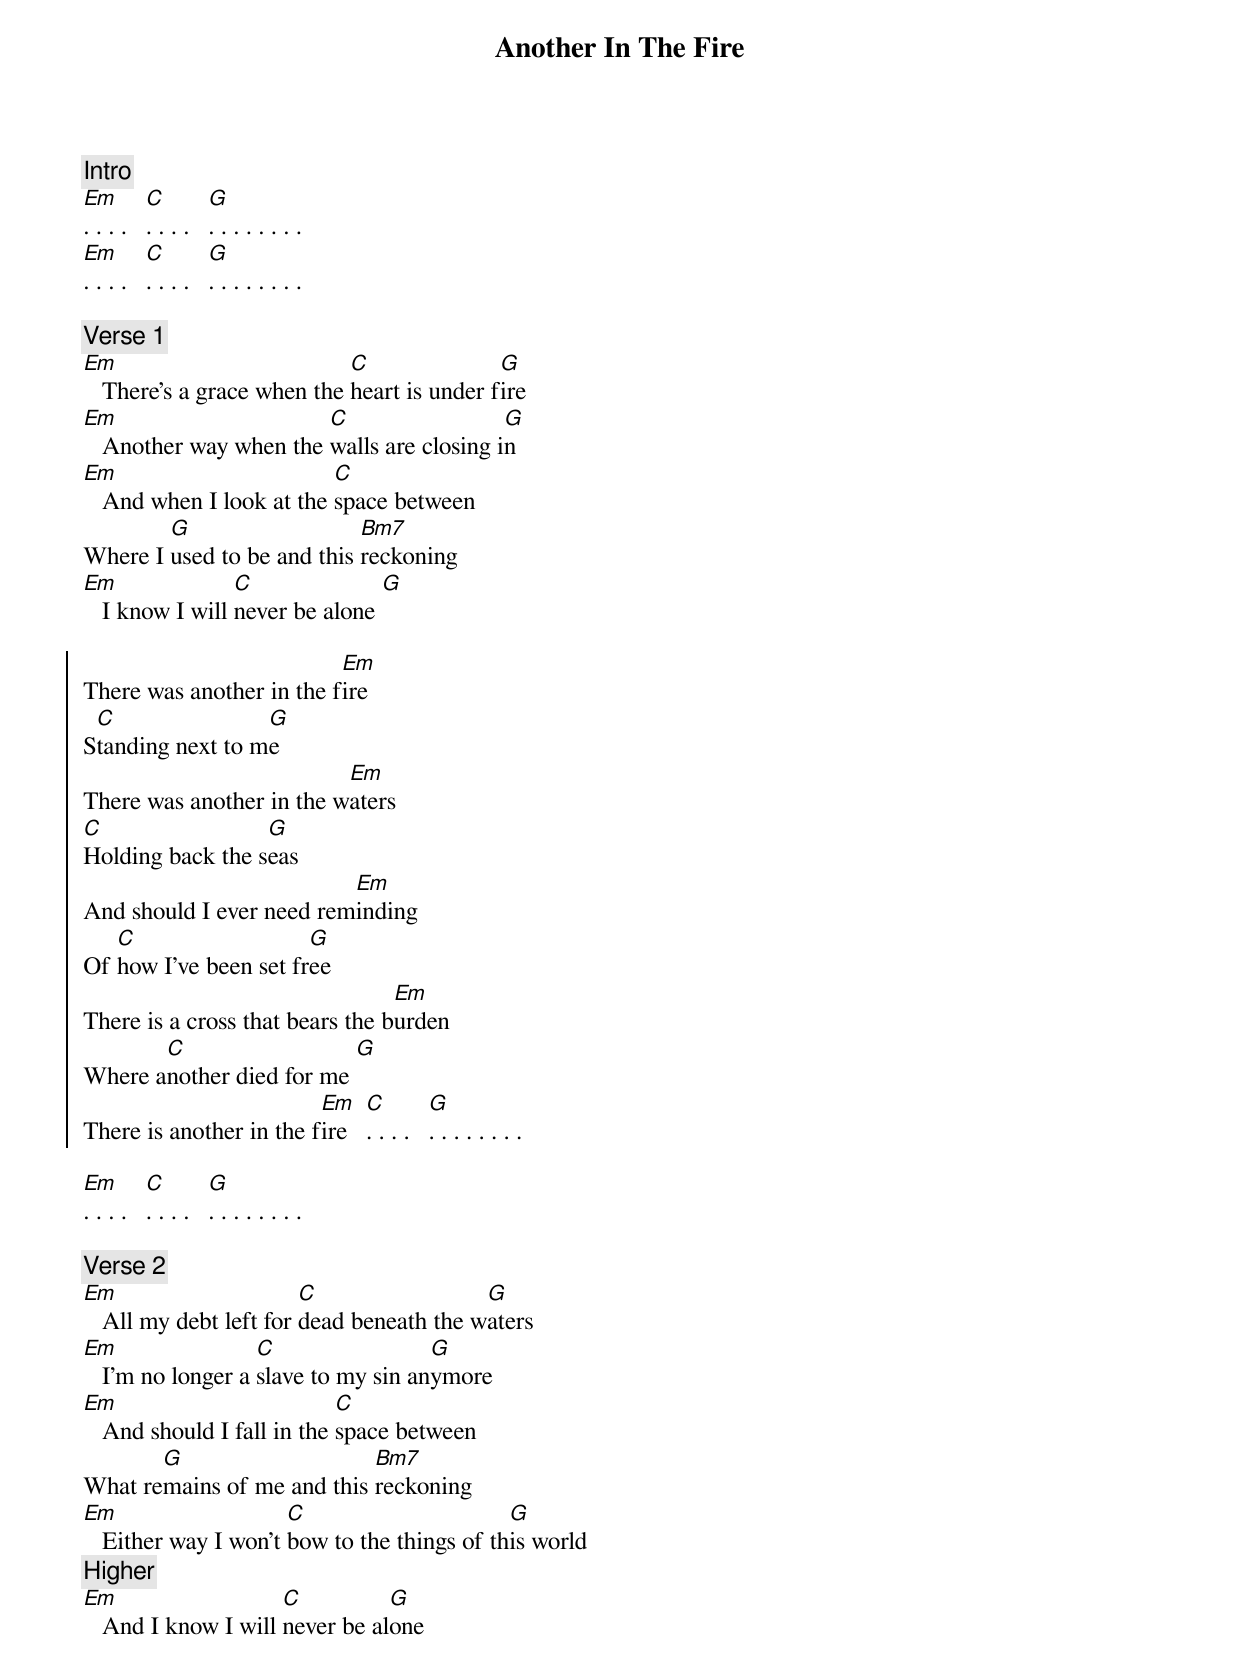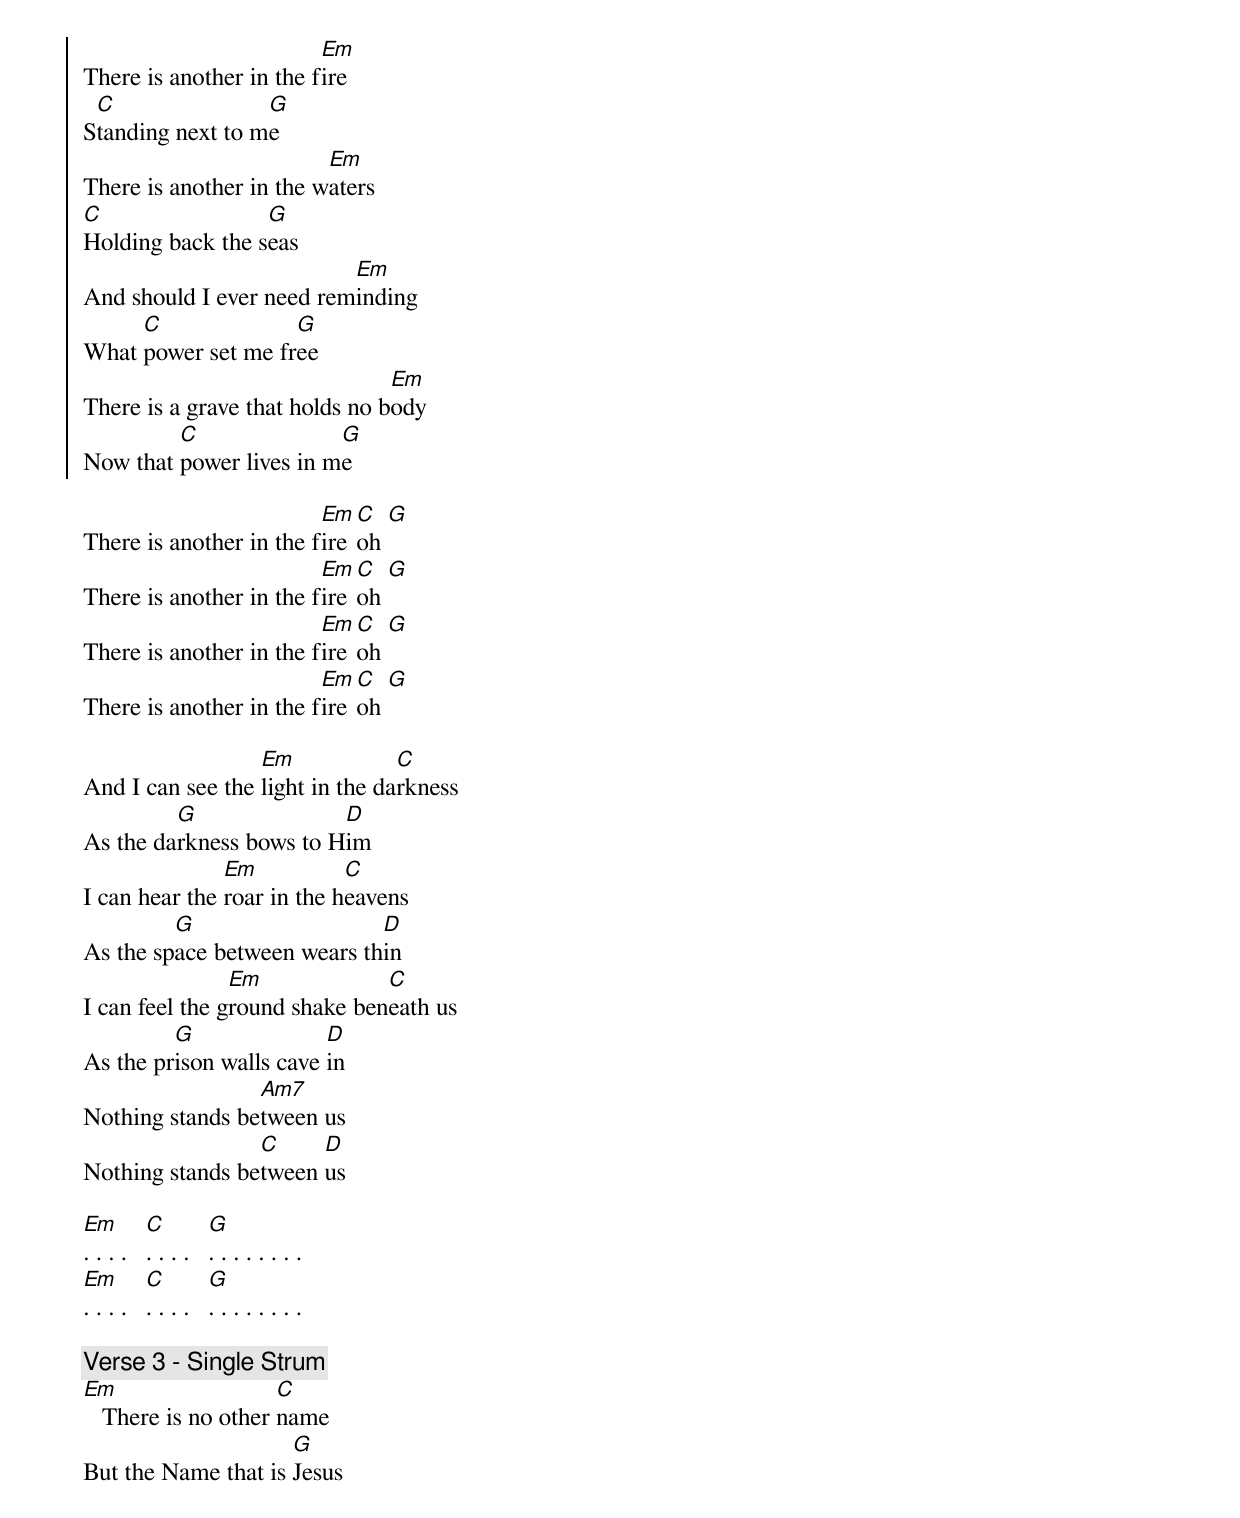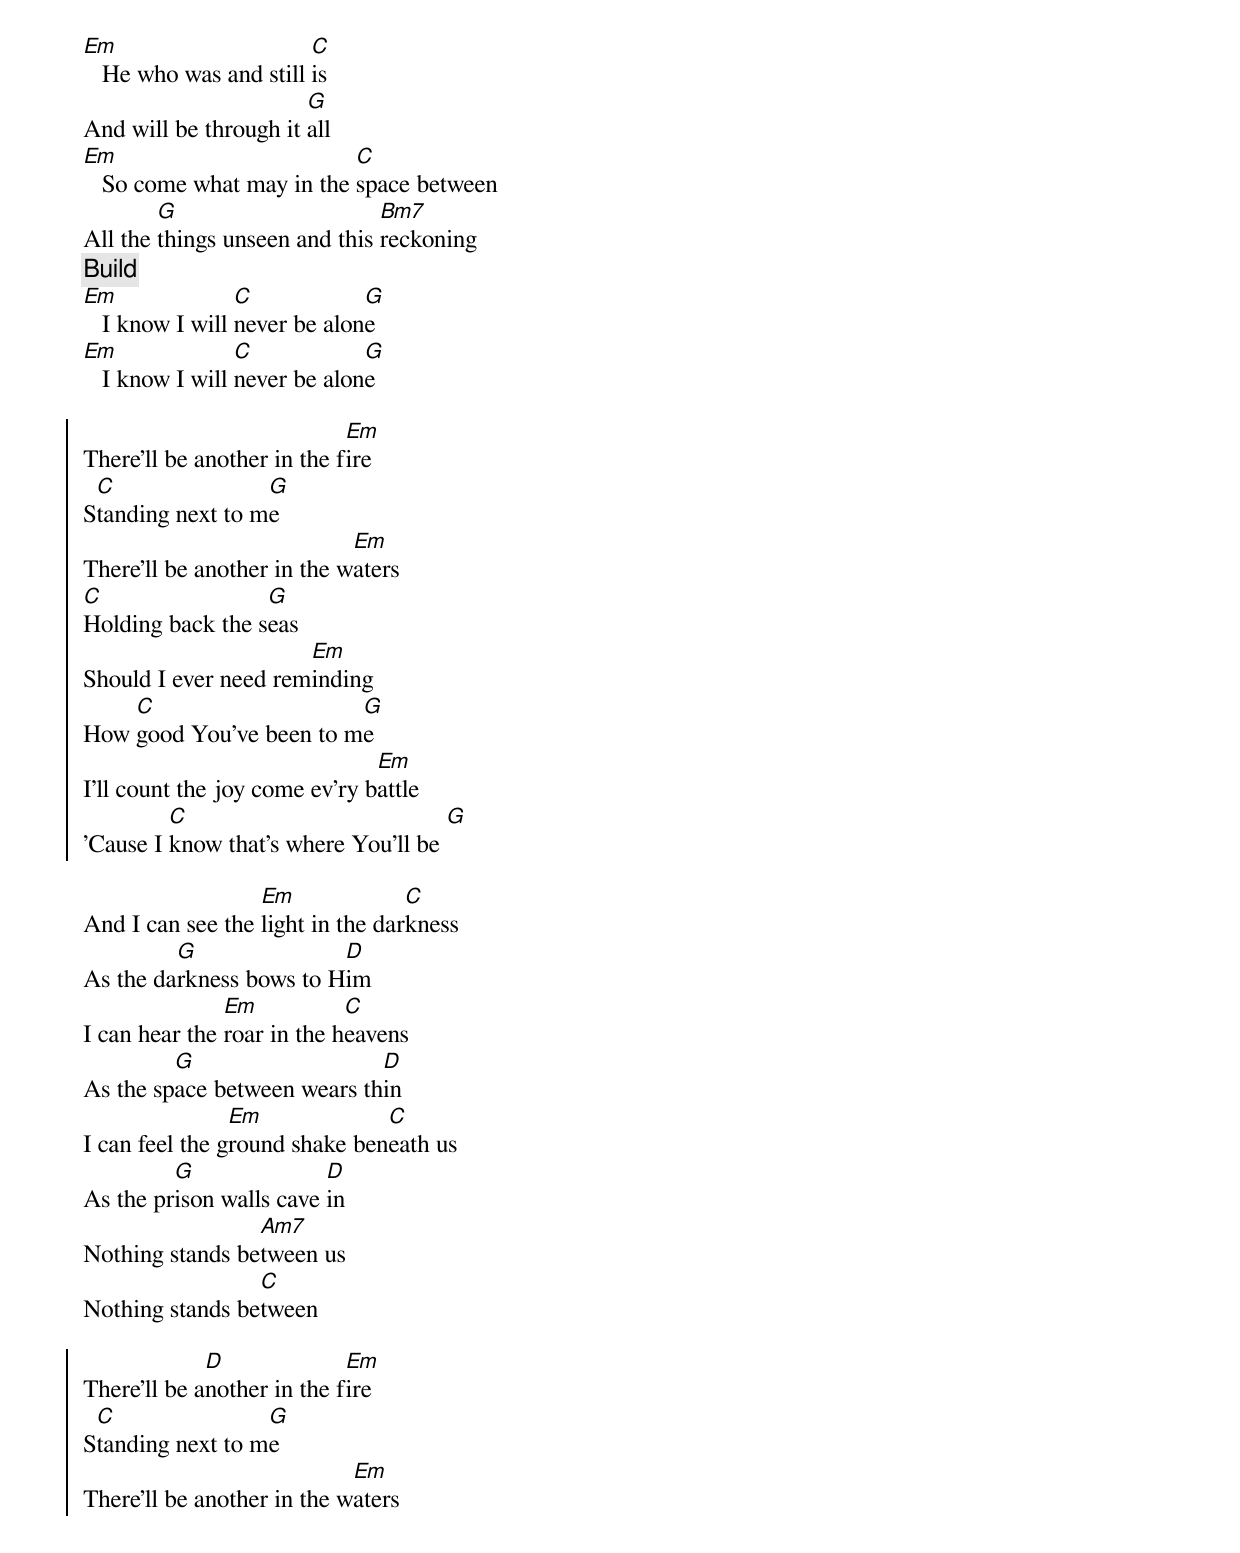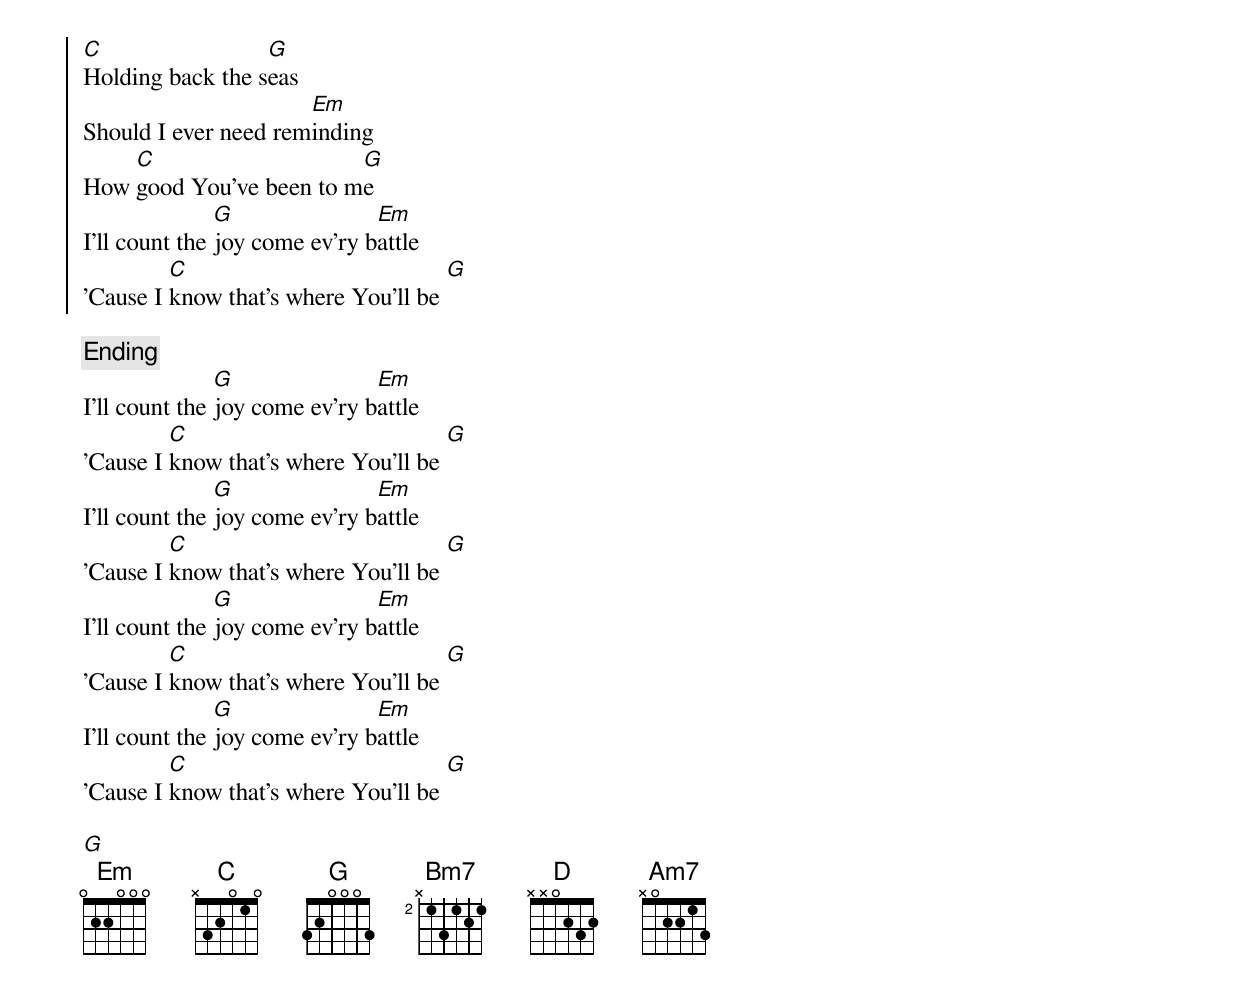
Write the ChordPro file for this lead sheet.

{title: Another In The Fire}
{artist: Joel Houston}
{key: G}
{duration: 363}
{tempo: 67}
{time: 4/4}
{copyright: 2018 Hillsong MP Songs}

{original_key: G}
{c: Intro}
[Em]. . . .   [C]. . . .   [G]. . . . . . . .
[Em]. . . .   [C]. . . .   [G]. . . . . . . .

{c: Verse 1}
[Em]   There's a grace when the [C]heart is under f[G]ire
[Em]   Another way when the [C]walls are closing i[G]n
[Em]   And when I look at the [C]space between
Where I [G]used to be and this [Bm7]reckoning
[Em]   I know I will [C]never be alone [G]

{soc}
There was another in the f[Em]ire
S[C]tanding next to m[G]e
There was another in the w[Em]aters
[C]Holding back the s[G]eas
And should I ever need rem[Em]inding
Of [C]how I've been set fr[G]ee
There is a cross that bears the b[Em]urden
Where a[C]nother died for me [G]
There is another in the f[Em]ire   [C]. . . .   [G]. . . . . . . .
{eoc}

[Em]. . . .   [C]. . . .   [G]. . . . . . . .

{c: Verse 2}
[Em]   All my debt left for [C]dead beneath the w[G]aters
[Em]   I'm no longer a [C]slave to my sin an[G]ymore
[Em]   And should I fall in the [C]space between
What re[G]mains of me and this [Bm7]reckoning
[Em]   Either way I won't [C]bow to the things of th[G]is world
{c: Higher}
[Em]   And I know I will [C]never be al[G]one

{soc}
There is another in the f[Em]ire
S[C]tanding next to m[G]e
There is another in the w[Em]aters
[C]Holding back the s[G]eas
And should I ever need rem[Em]inding
What [C]power set me fr[G]ee
There is a grave that holds no b[Em]ody
Now that [C]power lives in m[G]e
{eoc}

There is another in the f[Em]ire [C]oh [G]
There is another in the f[Em]ire [C]oh [G]
There is another in the f[Em]ire [C]oh [G]
There is another in the f[Em]ire [C]oh [G]

{sob}
And I can see the [Em]light in the da[C]rkness
As the da[G]rkness bows to H[D]im
I can hear the [Em]roar in the h[C]eavens
As the sp[G]ace between wears th[D]in
I can feel the g[Em]round shake ben[C]eath us
As the pr[G]ison walls cave [D]in
Nothing stands be[Am7]tween us
Nothing stands be[C]tween [D]us
{eob}

[Em]. . . .   [C]. . . .   [G]. . . . . . . .
[Em]. . . .   [C]. . . .   [G]. . . . . . . .

{c: Verse 3 - Single Strum}
[Em]   There is no other [C]name
But the Name that is [G]Jesus
[Em]   He who was and still [C]is
And will be through it [G]all
[Em]   So come what may in the [C]space between
All the [G]things unseen and this [Bm7]reckoning
{c: Build}
[Em]   I know I will [C]never be alon[G]e
[Em]   I know I will [C]never be alon[G]e

{soc}
There'll be another in the f[Em]ire
S[C]tanding next to m[G]e
There'll be another in the w[Em]aters
[C]Holding back the s[G]eas
Should I ever need rem[Em]inding
How [C]good You’ve been to m[G]e
I'll count the joy come ev'ry b[Em]attle
'Cause I [C]know that's where You'll be [G]
{eoc}

{sob}
And I can see the [Em]light in the dar[C]kness
As the da[G]rkness bows to H[D]im
I can hear the [Em]roar in the h[C]eavens
As the sp[G]ace between wears th[D]in
I can feel the g[Em]round shake ben[C]eath us
As the pr[G]ison walls cave [D]in
Nothing stands be[Am7]tween us
Nothing stands be[C]tween
{eob}

{soc}
There'll be a[D]nother in the f[Em]ire
S[C]tanding next to m[G]e
There'll be another in the w[Em]aters
[C]Holding back the s[G]eas
Should I ever need rem[Em]inding
How [C]good You’ve been to m[G]e
I'll count the [G]joy come ev'ry b[Em]attle
'Cause I [C]know that's where You'll be [G]
{eoc}

{c: Ending}
I'll count the [G]joy come ev'ry b[Em]attle
'Cause I [C]know that's where You'll be [G]
I'll count the [G]joy come ev'ry b[Em]attle
'Cause I [C]know that's where You'll be [G]
I'll count the [G]joy come ev'ry b[Em]attle
'Cause I [C]know that's where You'll be [G]
I'll count the [G]joy come ev'ry b[Em]attle
'Cause I [C]know that's where You'll be [G]

[G]
